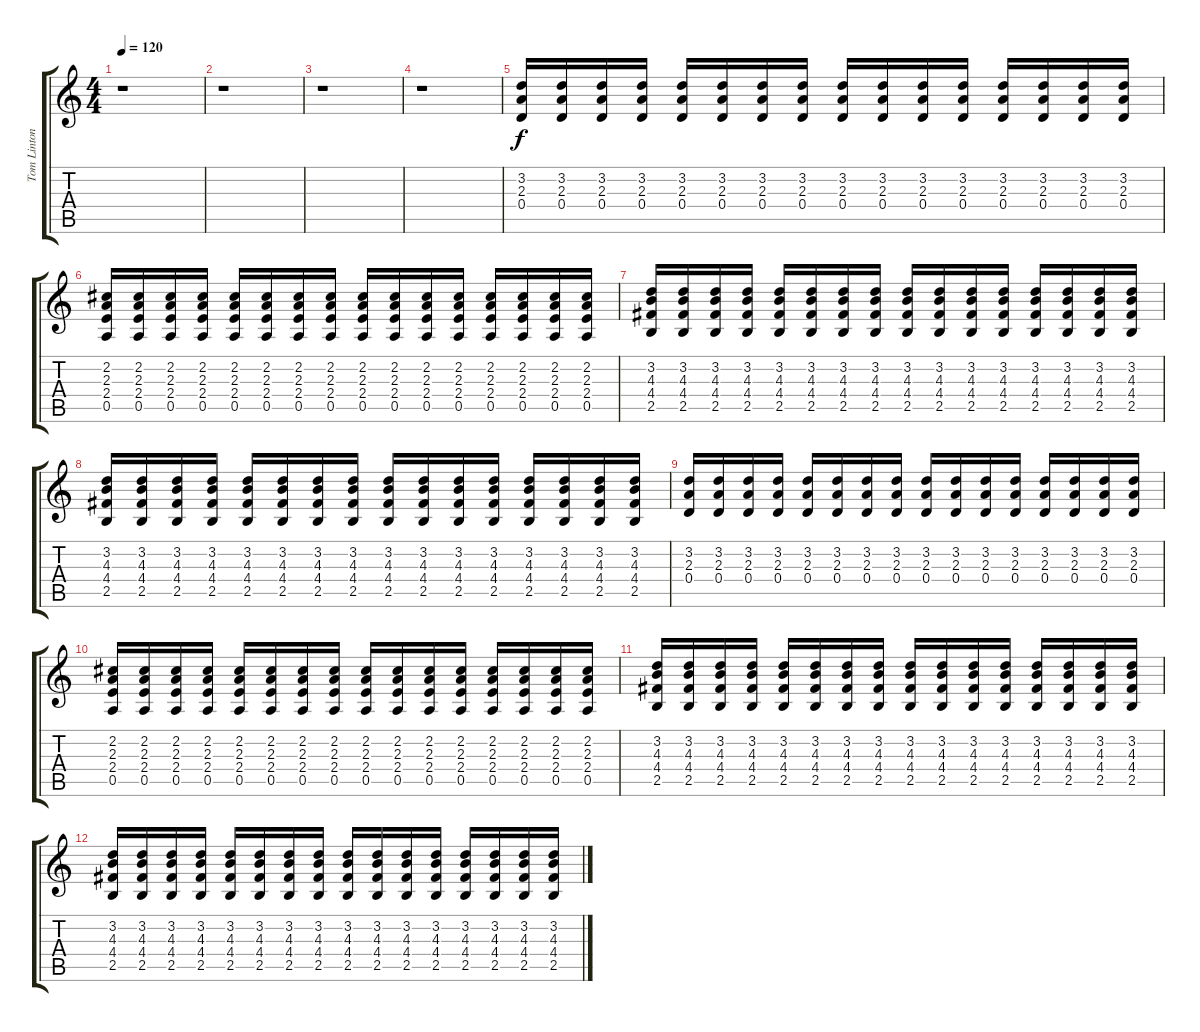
\track ("Tom Linton (Guitar)" "Tom Linton") {instrument electricguitarclean}
\staff {score tabs}
\tuning (E4 B3 G3 D3 A2 E2) {hide}
\ts (4 4)
\tempo 120
\clef g2
\ks c
r.1{dy f} |
r.1 |
r.1 |
r.1 |
(3.2 2.3 0.4).16 (3.2 2.3 0.4).16 (3.2 2.3 0.4).16 (3.2 2.3 0.4).16 (3.2 2.3 0.4).16 (3.2 2.3 0.4).16 (3.2 2.3 0.4).16 (3.2 2.3 0.4).16 (3.2 2.3 0.4).16 (3.2 2.3 0.4).16 (3.2 2.3 0.4).16 (3.2 2.3 0.4).16 (3.2 2.3 0.4).16 (3.2 2.3 0.4).16 (3.2 2.3 0.4).16 (3.2 2.3 0.4).16 |
(2.2 2.3 2.4 0.5).16 (2.2 2.3 2.4 0.5).16 (2.2 2.3 2.4 0.5).16 (2.2 2.3 2.4 0.5).16 (2.2 2.3 2.4 0.5).16 (2.2 2.3 2.4 0.5).16 (2.2 2.3 2.4 0.5).16 (2.2 2.3 2.4 0.5).16 (2.2 2.3 2.4 0.5).16 (2.2 2.3 2.4 0.5).16 (2.2 2.3 2.4 0.5).16 (2.2 2.3 2.4 0.5).16 (2.2 2.3 2.4 0.5).16 (2.2 2.3 2.4 0.5).16 (2.2 2.3 2.4 0.5).16 (2.2 2.3 2.4 0.5).16 |
(3.2 4.3 4.4 2.5).16 (3.2 4.3 4.4 2.5).16 (3.2 4.3 4.4 2.5).16 (3.2 4.3 4.4 2.5).16 (3.2 4.3 4.4 2.5).16 (3.2 4.3 4.4 2.5).16 (3.2 4.3 4.4 2.5).16 (3.2 4.3 4.4 2.5).16 (3.2 4.3 4.4 2.5).16 (3.2 4.3 4.4 2.5).16 (3.2 4.3 4.4 2.5).16 (3.2 4.3 4.4 2.5).16 (3.2 4.3 4.4 2.5).16 (3.2 4.3 4.4 2.5).16 (3.2 4.3 4.4 2.5).16 (3.2 4.3 4.4 2.5).16 |
(3.2 4.3 4.4 2.5).16 (3.2 4.3 4.4 2.5).16 (3.2 4.3 4.4 2.5).16 (3.2 4.3 4.4 2.5).16 (3.2 4.3 4.4 2.5).16 (3.2 4.3 4.4 2.5).16 (3.2 4.3 4.4 2.5).16 (3.2 4.3 4.4 2.5).16 (3.2 4.3 4.4 2.5).16 (3.2 4.3 4.4 2.5).16 (3.2 4.3 4.4 2.5).16 (3.2 4.3 4.4 2.5).16 (3.2 4.3 4.4 2.5).16 (3.2 4.3 4.4 2.5).16 (3.2 4.3 4.4 2.5).16 (3.2 4.3 4.4 2.5).16 |
(3.2 2.3 0.4).16 (3.2 2.3 0.4).16 (3.2 2.3 0.4).16 (3.2 2.3 0.4).16 (3.2 2.3 0.4).16 (3.2 2.3 0.4).16 (3.2 2.3 0.4).16 (3.2 2.3 0.4).16 (3.2 2.3 0.4).16 (3.2 2.3 0.4).16 (3.2 2.3 0.4).16 (3.2 2.3 0.4).16 (3.2 2.3 0.4).16 (3.2 2.3 0.4).16 (3.2 2.3 0.4).16 (3.2 2.3 0.4).16 |
(2.2 2.3 2.4 0.5).16 (2.2 2.3 2.4 0.5).16 (2.2 2.3 2.4 0.5).16 (2.2 2.3 2.4 0.5).16 (2.2 2.3 2.4 0.5).16 (2.2 2.3 2.4 0.5).16 (2.2 2.3 2.4 0.5).16 (2.2 2.3 2.4 0.5).16 (2.2 2.3 2.4 0.5).16 (2.2 2.3 2.4 0.5).16 (2.2 2.3 2.4 0.5).16 (2.2 2.3 2.4 0.5).16 (2.2 2.3 2.4 0.5).16 (2.2 2.3 2.4 0.5).16 (2.2 2.3 2.4 0.5).16 (2.2 2.3 2.4 0.5).16 |
(3.2 4.3 4.4 2.5).16 (3.2 4.3 4.4 2.5).16 (3.2 4.3 4.4 2.5).16 (3.2 4.3 4.4 2.5).16 (3.2 4.3 4.4 2.5).16 (3.2 4.3 4.4 2.5).16 (3.2 4.3 4.4 2.5).16 (3.2 4.3 4.4 2.5).16 (3.2 4.3 4.4 2.5).16 (3.2 4.3 4.4 2.5).16 (3.2 4.3 4.4 2.5).16 (3.2 4.3 4.4 2.5).16 (3.2 4.3 4.4 2.5).16 (3.2 4.3 4.4 2.5).16 (3.2 4.3 4.4 2.5).16 (3.2 4.3 4.4 2.5).16 |
(3.2 4.3 4.4 2.5).16 (3.2 4.3 4.4 2.5).16 (3.2 4.3 4.4 2.5).16 (3.2 4.3 4.4 2.5).16 (3.2 4.3 4.4 2.5).16 (3.2 4.3 4.4 2.5).16 (3.2 4.3 4.4 2.5).16 (3.2 4.3 4.4 2.5).16 (3.2 4.3 4.4 2.5).16 (3.2 4.3 4.4 2.5).16 (3.2 4.3 4.4 2.5).16 (3.2 4.3 4.4 2.5).16 (3.2 4.3 4.4 2.5).16 (3.2 4.3 4.4 2.5).16 (3.2 4.3 4.4 2.5).16 (3.2 4.3 4.4 2.5).16
